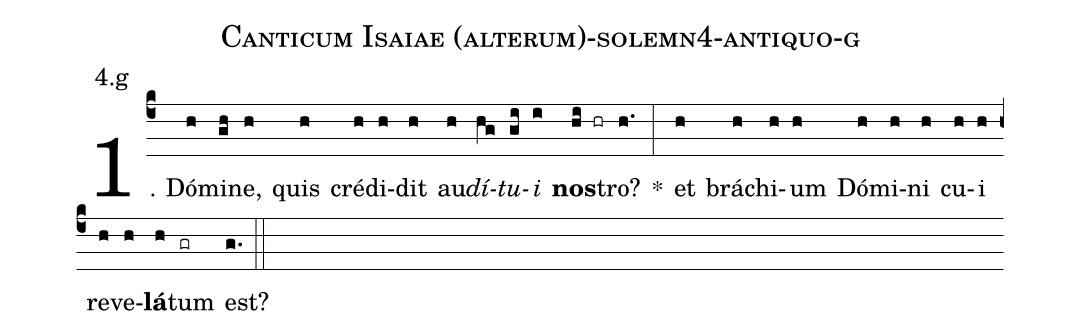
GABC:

name: Canticum Isaiae (alterum)-solemn4-antiquo-g;
annotation: 4.g;
%%
(c4)1. Dó(h)mi(gh)ne,(h) quis(h) cré(h)di(h)dit(h) au(h)<i>dí</i>(hg)<i>tu</i>(gi)<i>i</i>(i) <b>nos</b>(hi hr)tro?(h.) *(:) et(h) brá(h)chi(h)um(h) Dó(h)mi(h)ni(h) cu(h)i(h) re(h)ve(h)<b>lá</b>(h)tum(gr) est?(g.) (::)
